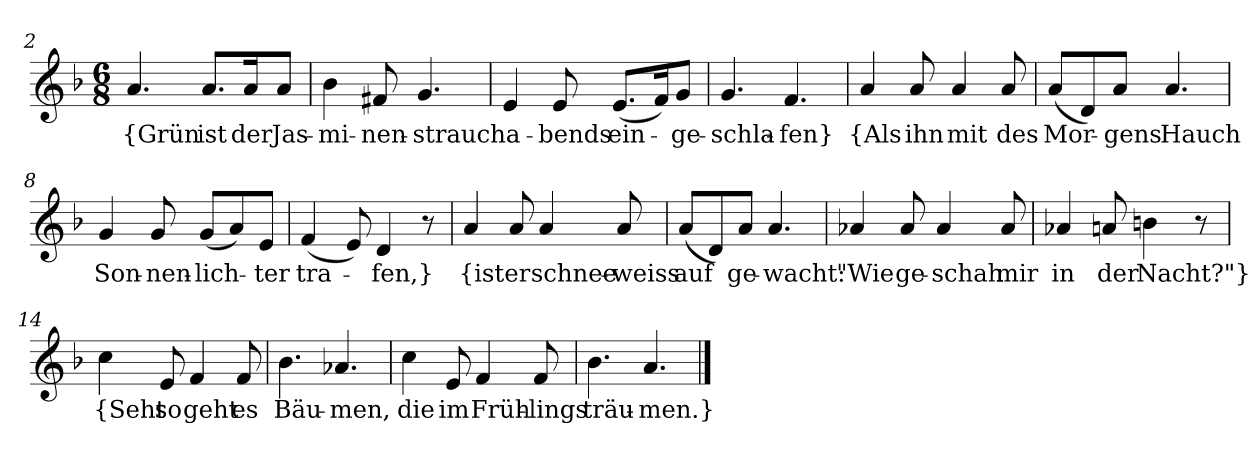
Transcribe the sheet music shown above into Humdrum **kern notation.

**kern	**text
*part1	*part1
*staff1	*staff1
*clefG2	*
*k[b-]	*
*M6/8	*
=2	=2
4.a	{Grün
8.a/L	ist
16a/K	der
8a/J	Jas-
=3	=3
4b-	-mi-
8f#X	-nen-
4.g	-strauch
=4	=4
4e	a-
8e	-bends
(8.e/L	ein-
16f/K)	.
8g/J	-ge-
=5	=5
4.g	-schla-
4.f	-fen}
=6	=6
4a	{Als
8a	ihn
4a	mit
8a	des
=7	=7
(8a/L	Mor-
8d/)	.
8a/J	-gens
4.a	Hauch
=8	=8
4g	Son-
8g	-nen-
(8g/L	-lich-
8a/)	.
8e/J	-ter
=9	=9
(4f	tra-
8e)	.
4d	-fen,}
8r	.
=10	=10
4a	{ist
8a	er
4a	schnee-
8a	-weiss
=11	=11
(8a/L	auf
8d/)	.
8a/J	-ge-
4.a	-wacht:
=12	=12
4a-X	"Wie
8a-	ge-
4a-	-schah
8a-	mir
=13	=13
4a-X	in
8an	der
4bn	Nacht?"}
8r	.
=14	=14
4cc	{Seht
8e	so
4f	geht
8f	es
=15	=15
4.b-	Bäu-
4.a-X	-men,
=16	=16
4cc	die
8e	im
4f	Früh-
8f	-lings
=17	=17
4.b-	träu-
4.a	-men.}
==	==
*-	*-
